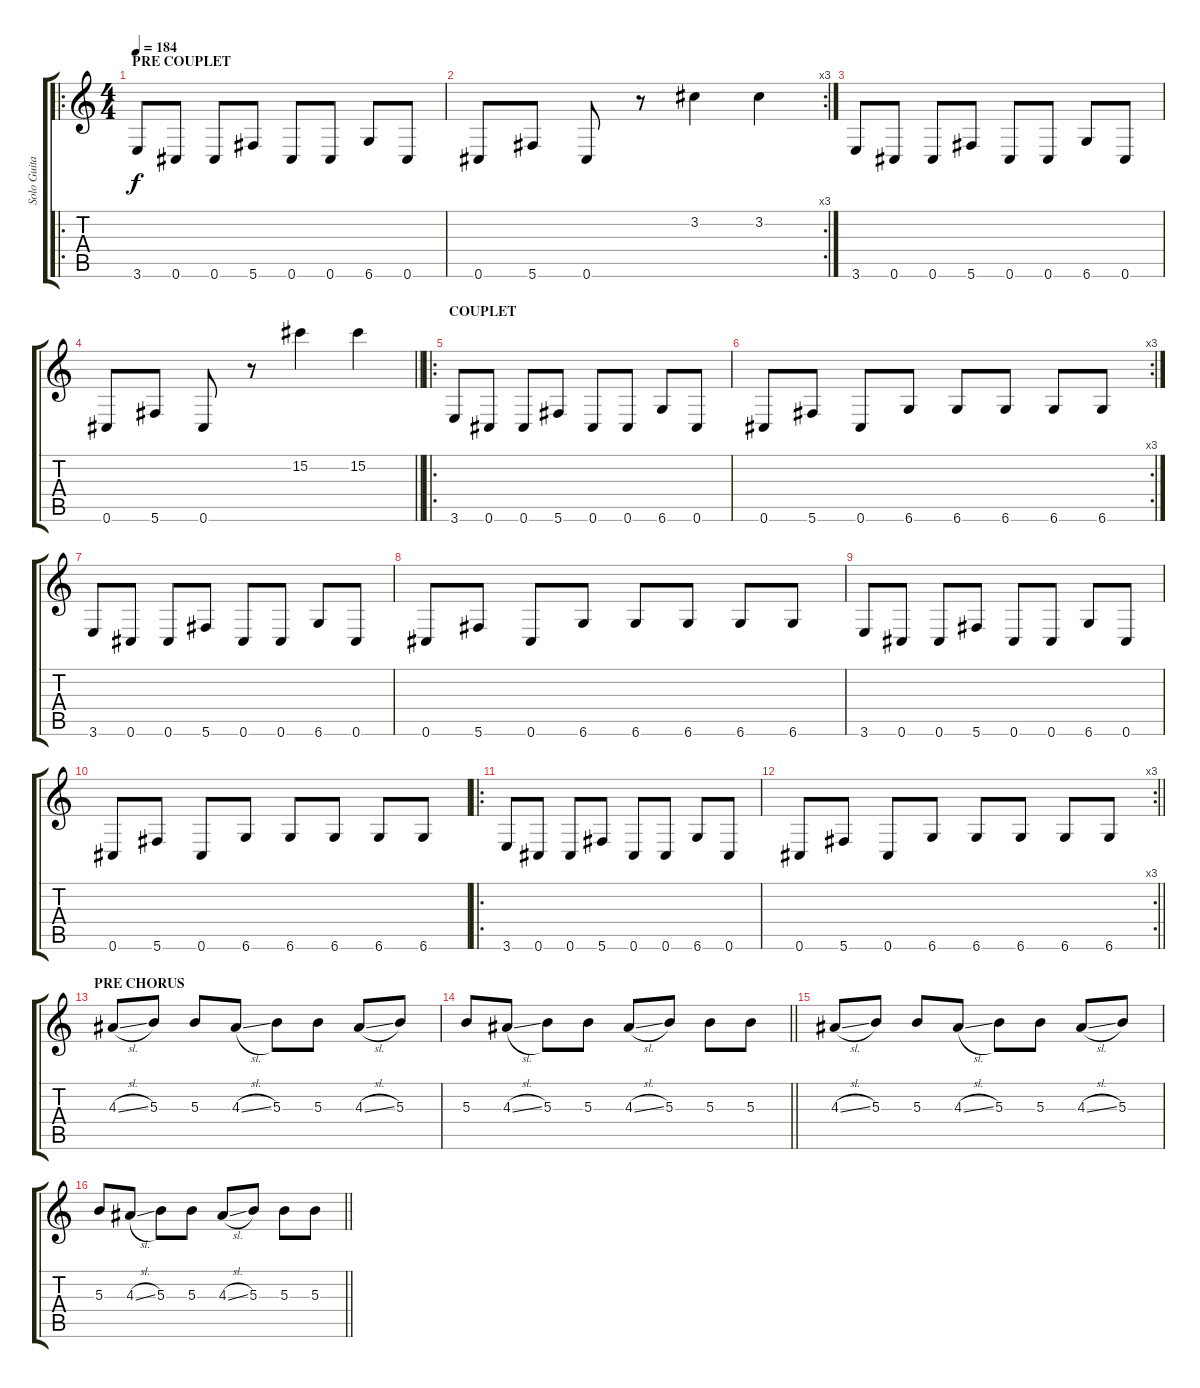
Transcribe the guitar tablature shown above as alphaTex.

\track ("Solo Guitar" "Solo Guita") {instrument distortionguitar}
\staff {score tabs}
\tuning (Eb4 Bb3 Gb3 Db3 Ab2 Db2) {hide}
\ro
\ts (4 4)
\section ("" "PRE COUPLET")
\tempo 184
\clef g2
\ks c
3.6.8{dy f volume 16} 0.6.8 0.6.8 5.6.8 0.6.8 0.6.8 6.6.8 0.6.8 |
\rc 3
0.6.8 5.6.8 0.6.8 r.8 3.2.4 3.2.4 |
3.6.8{volume 16} 0.6.8 0.6.8 5.6.8 0.6.8 0.6.8 6.6.8 0.6.8 |
\barLineRight lightlight
0.6.8 5.6.8 0.6.8 r.8 15.2.4 15.2.4 |
\ro
\section ("" "COUPLET")
3.6.8{volume 16} 0.6.8 0.6.8 5.6.8 0.6.8 0.6.8 6.6.8 0.6.8 |
\rc 3
0.6.8 5.6.8 0.6.8 6.6.8 6.6.8 6.6.8 6.6.8 6.6.8 |
3.6.8{volume 16} 0.6.8 0.6.8 5.6.8 0.6.8 0.6.8 6.6.8 0.6.8 |
0.6.8 5.6.8 0.6.8 6.6.8 6.6.8 6.6.8 6.6.8 6.6.8 |
3.6.8{volume 16} 0.6.8 0.6.8 5.6.8 0.6.8 0.6.8 6.6.8 0.6.8 |
0.6.8 5.6.8 0.6.8 6.6.8 6.6.8 6.6.8 6.6.8 6.6.8 |
\ro
3.6.8{volume 16} 0.6.8 0.6.8 5.6.8 0.6.8 0.6.8 6.6.8 0.6.8 |
\rc 3
\barLineRight lightlight
0.6.8 5.6.8 0.6.8 6.6.8 6.6.8 6.6.8 6.6.8 6.6.8 |
\section ("" "PRE CHORUS")
4.3{sl}.8 5.3.8 5.3.8 4.3{sl}.8 5.3.8 5.3.8 4.3{sl}.8 5.3.8 |
\barLineRight lightlight
5.3.8 4.3{sl}.8 5.3.8 5.3.8 4.3{sl}.8 5.3.8 5.3.8 5.3.8 |
4.3{sl}.8 5.3.8 5.3.8 4.3{sl}.8 5.3.8 5.3.8 4.3{sl}.8 5.3.8 |
\barLineRight lightlight
5.3.8 4.3{sl}.8 5.3.8 5.3.8 4.3{sl}.8 5.3.8 5.3.8 5.3.8
